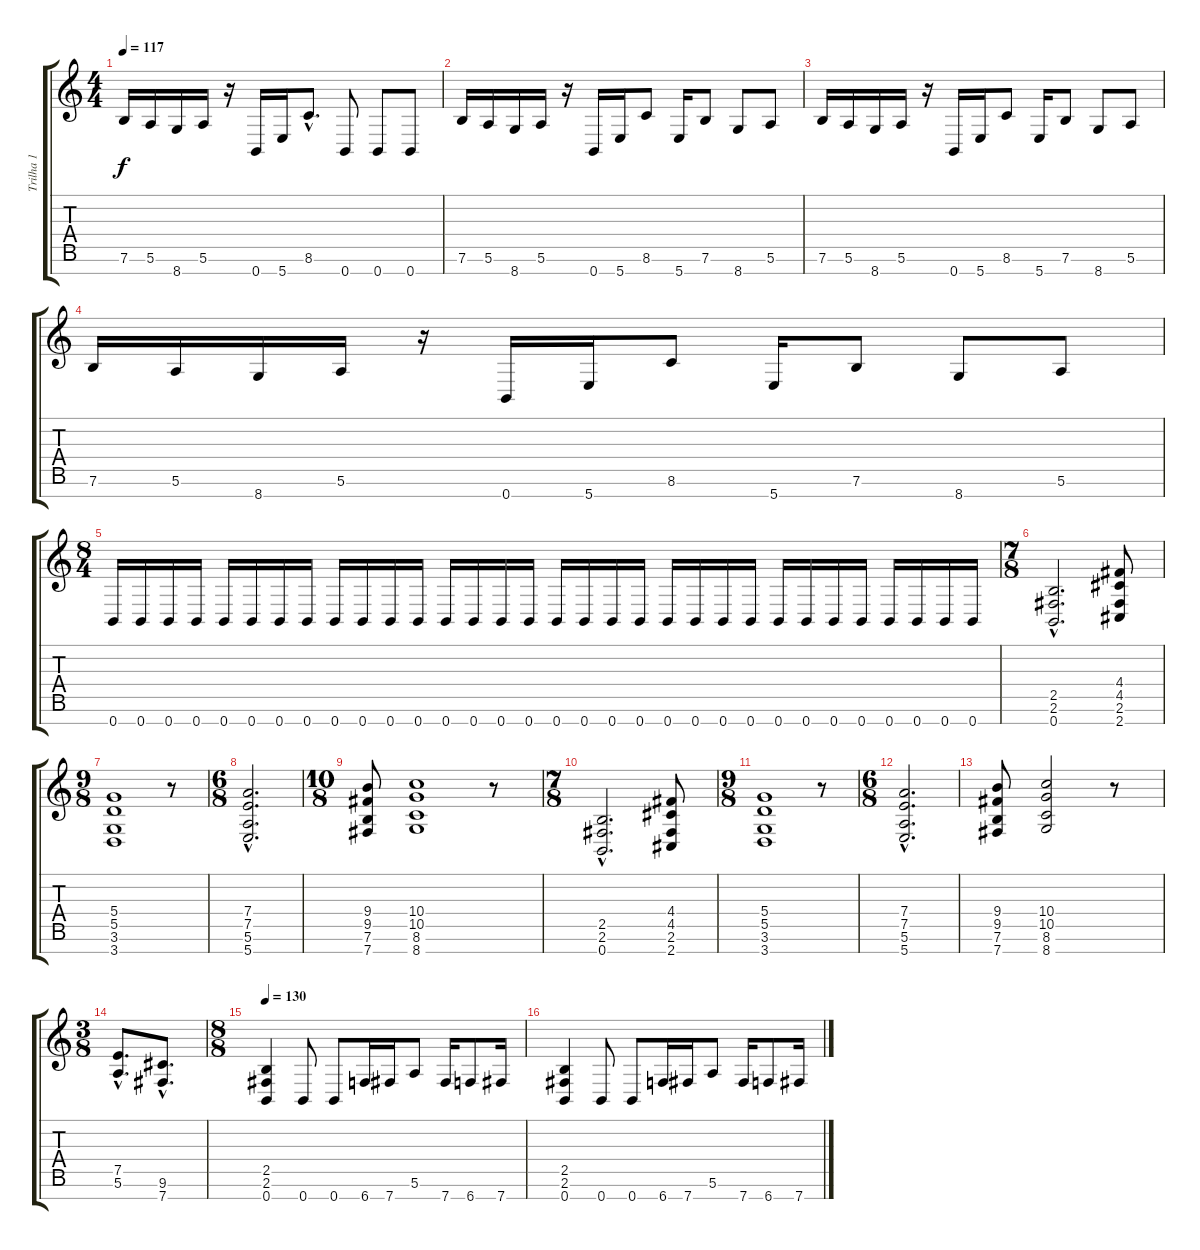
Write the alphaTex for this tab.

\track ("Trilha 1" "Trilha 1") {instrument distortionguitar}
\staff {score tabs}
\tuning (E4 B3 G3 D3 A2 E2 B1) {hide}
\ts (4 4)
\tempo 117
\clef g2
\ks c
7.6.16{dy f} 5.6.16 8.7.16 5.6.16 r.16 0.7.16 5.7.16 8.6{hac}.8{d} 0.7.8 0.7.8 0.7.8 |
7.6.16 5.6.16 8.7.16 5.6.16 r.16 0.7.16 5.7.16 8.6.8 5.7.16 7.6.8 8.7.8 5.6.8 |
7.6.16 5.6.16 8.7.16 5.6.16 r.16 0.7.16 5.7.16 8.6.8 5.7.16 7.6.8 8.7.8 5.6.8 |
7.6.16 5.6.16 8.7.16 5.6.16 r.16 0.7.16 5.7.16 8.6.8 5.7.16 7.6.8 8.7.8 5.6.8 |
\ts (8 4)
0.7.16 0.7.16 0.7.16 0.7.16 0.7.16 0.7.16 0.7.16 0.7.16 0.7.16 0.7.16 0.7.16 0.7.16 0.7.16 0.7.16 0.7.16 0.7.16 0.7.16 0.7.16 0.7.16 0.7.16 0.7.16 0.7.16 0.7.16 0.7.16 0.7.16 0.7.16 0.7.16 0.7.16 0.7.16 0.7.16 0.7.16 0.7.16 |
\ts (7 8)
(2.5{hac} 2.6{hac} 0.7{hac}).2{d} (4.4 4.5 2.6 2.7).8 |
\ts (9 8)
(5.4 5.5 3.6 3.7).1 r.8 |
\ts (6 8)
(7.4{hac} 7.5{hac} 5.6{hac} 5.7{hac}).2{d} |
\ts (10 8)
(9.4 9.5 7.6 7.7).8 (10.4 10.5 8.6 8.7).1 r.8 |
\ts (7 8)
(2.5{hac} 2.6{hac} 0.7{hac}).2{d} (4.4 4.5 2.6 2.7).8 |
\ts (9 8)
(5.4 5.5 3.6 3.7).1 r.8 |
\ts (6 8)
(7.4{hac} 7.5{hac} 5.6{hac} 5.7{hac}).2{d} |
(9.4 9.5 7.6 7.7).8 (10.4 10.5 8.6 8.7).2 r.8 |
\ts (3 8)
(7.5{hac} 5.6{hac}).8{d} (9.6{hac} 7.7{hac}).8{d} |
\ts (8 8)
\tempo 130
(2.5 2.6 0.7).4 0.7.8 0.7.8 6.7.16 7.7.16 5.6.8 7.7.16 6.7.8 7.7.16 |
(2.5 2.6 0.7).4 0.7.8 0.7.8 6.7.16 7.7.16 5.6.8 7.7.16 6.7.8 7.7.16
